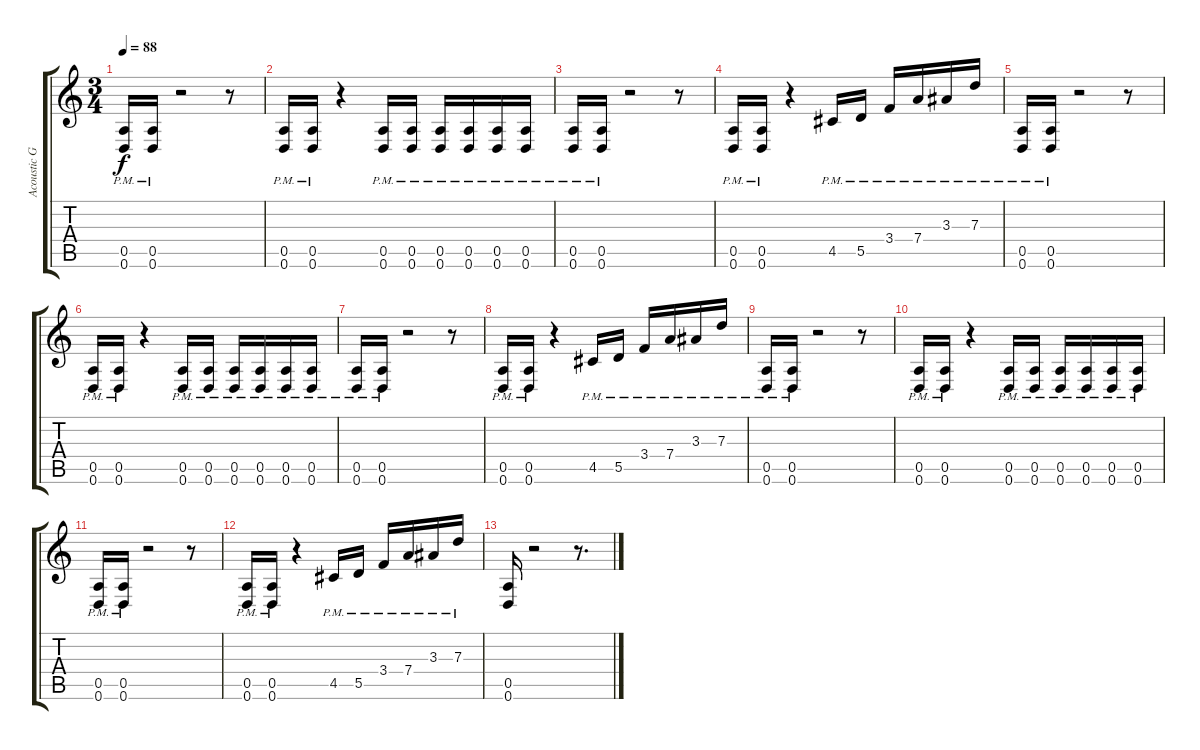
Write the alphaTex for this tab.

\track ("Acoustic Guitar 1" "Acoustic G") {instrument acousticguitarsteel}
\staff {score tabs}
\tuning (E4 B3 G3 D3 A2 D2) {hide}
\ts (3 4)
\tempo 88
\clef g2
\ks c
(0.5{pm} 0.6{pm}).16{dy f} (0.5{pm} 0.6{pm}).16 r.2 r.8 |
(0.5{pm} 0.6{pm}).16 (0.5{pm} 0.6{pm}).16 r.4 (0.5{pm} 0.6{pm}).16 (0.5{pm} 0.6{pm}).16 (0.5{pm} 0.6{pm}).16 (0.5{pm} 0.6{pm}).16 (0.5{pm} 0.6{pm}).16 (0.5{pm} 0.6{pm}).16 |
(0.5{pm} 0.6{pm}).16 (0.5{pm} 0.6{pm}).16 r.2 r.8 |
(0.5{pm} 0.6{pm}).16 (0.5{pm} 0.6{pm}).16 r.4 4.5{pm}.16 5.5{pm}.16 3.4{pm}.16 7.4{pm}.16 3.3{pm}.16 7.3{pm}.16 |
(0.5{pm} 0.6{pm}).16 (0.5{pm} 0.6{pm}).16 r.2 r.8 |
(0.5{pm} 0.6{pm}).16 (0.5{pm} 0.6{pm}).16 r.4 (0.5{pm} 0.6{pm}).16 (0.5{pm} 0.6{pm}).16 (0.5{pm} 0.6{pm}).16 (0.5{pm} 0.6{pm}).16 (0.5{pm} 0.6{pm}).16 (0.5{pm} 0.6{pm}).16 |
(0.5{pm} 0.6{pm}).16 (0.5{pm} 0.6{pm}).16 r.2 r.8 |
(0.5{pm} 0.6{pm}).16 (0.5{pm} 0.6{pm}).16 r.4 4.5{pm}.16 5.5{pm}.16 3.4{pm}.16 7.4{pm}.16 3.3{pm}.16 7.3{pm}.16 |
(0.5{pm} 0.6{pm}).16 (0.5{pm} 0.6{pm}).16 r.2 r.8 |
(0.5{pm} 0.6{pm}).16 (0.5{pm} 0.6{pm}).16 r.4 (0.5{pm} 0.6{pm}).16 (0.5{pm} 0.6{pm}).16 (0.5{pm} 0.6{pm}).16 (0.5{pm} 0.6{pm}).16 (0.5{pm} 0.6{pm}).16 (0.5{pm} 0.6{pm}).16 |
(0.5{pm} 0.6{pm}).16 (0.5{pm} 0.6{pm}).16 r.2 r.8 |
(0.5{pm} 0.6{pm}).16 (0.5{pm} 0.6{pm}).16 r.4 4.5{pm}.16 5.5{pm}.16 3.4{pm}.16 7.4{pm}.16 3.3{pm}.16 7.3{pm}.16 |
(0.5 0.6).16 r.2 r.8{d}
